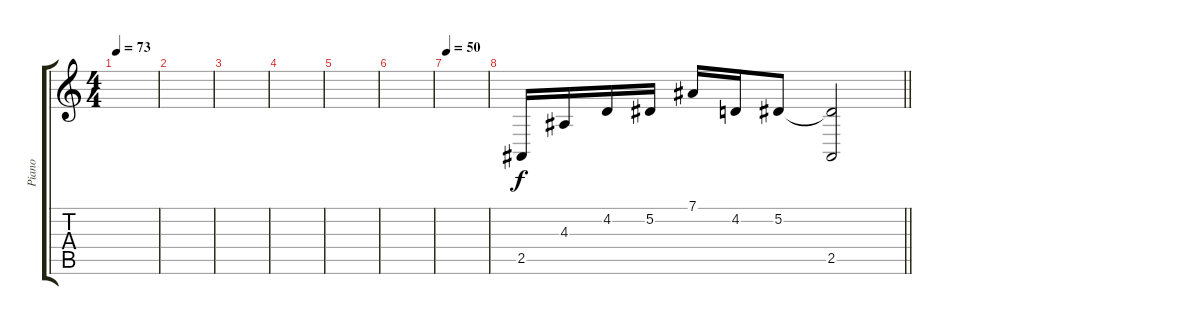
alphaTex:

\track ("Piano" "Piano") {instrument brightacousticpiano}
\staff {score tabs}
\tuning (Eb4 Bb3 Gb3 Db3 Ab2 Eb2) {hide}
\ts (4 4)
\tempo 73
\clef g2
\ks c
|
|
|
|
|
|
\tempo 50
|
\barLineRight lightlight
2.5.16 4.3.16 4.2.16 5.2.16 7.1.16 4.2.16 5.2.8 (5.2{t} 2.5).2
